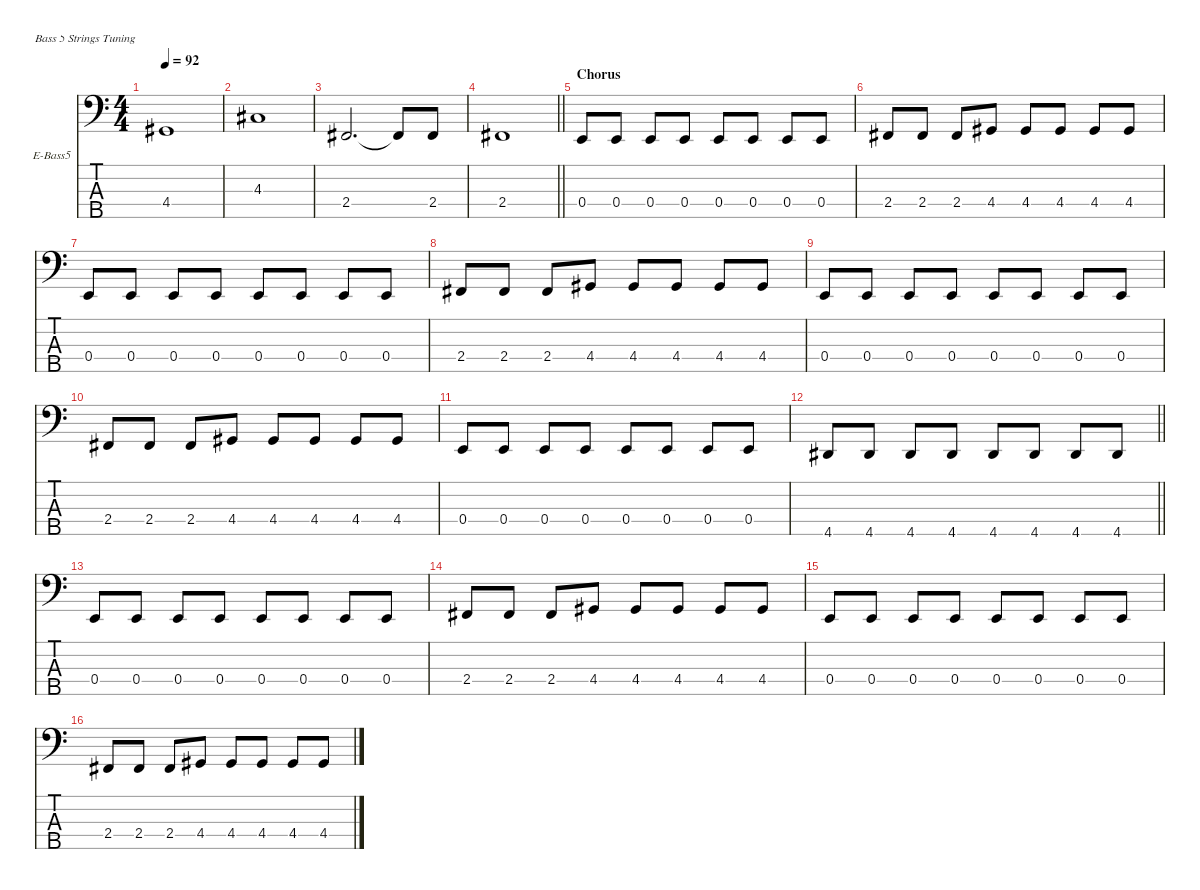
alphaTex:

\hideDynamics
\bracketExtendMode nobrackets
\firstSystemTrackNameOrientation horizontal
\otherSystemsTrackNameOrientation horizontal
\track ("Bass" "E-Bass5") {instrument electricbassfinger}
\staff {score tabs}
\tuning (G2 D2 A1 E1 B0)
\ts (4 4)
\tempo 92
\clef f4
\ks aminor
4.4{acc #}.1{dy f} |
4.3{acc #}.1 |
2.4{acc #}.2{d} 2.4{t acc #}.8 2.4{acc #}.8 |
\barLineRight lightlight
2.4{acc #}.1 |
\section ("" "Chorus")
0.4.8 0.4.8 0.4.8 0.4.8 0.4.8 0.4.8 0.4.8 0.4.8 |
2.4{acc #}.8 2.4{acc #}.8 2.4{acc #}.8 4.4{acc #}.8 4.4{acc #}.8 4.4{acc #}.8 4.4{acc #}.8 4.4{acc #}.8 |
0.4.8 0.4.8 0.4.8 0.4.8 0.4.8 0.4.8 0.4.8 0.4.8 |
2.4{acc #}.8 2.4{acc #}.8 2.4{acc #}.8 4.4{acc #}.8 4.4{acc #}.8 4.4{acc #}.8 4.4{acc #}.8 4.4{acc #}.8 |
0.4.8 0.4.8 0.4.8 0.4.8 0.4.8 0.4.8 0.4.8 0.4.8 |
2.4{acc #}.8 2.4{acc #}.8 2.4{acc #}.8 4.4{acc #}.8 4.4{acc #}.8 4.4{acc #}.8 4.4{acc #}.8 4.4{acc #}.8 |
0.4.8 0.4.8 0.4.8 0.4.8 0.4.8 0.4.8 0.4.8 0.4.8 |
\barLineRight lightlight
4.5{acc #}.8 4.5{acc #}.8 4.5{acc #}.8 4.5{acc #}.8 4.5{acc #}.8 4.5{acc #}.8 4.5{acc #}.8 4.5{acc #}.8 |
0.4.8 0.4.8 0.4.8 0.4.8 0.4.8 0.4.8 0.4.8 0.4.8 |
2.4{acc #}.8 2.4{acc #}.8 2.4{acc #}.8 4.4{acc #}.8 4.4{acc #}.8 4.4{acc #}.8 4.4{acc #}.8 4.4{acc #}.8 |
0.4.8 0.4.8 0.4.8 0.4.8 0.4.8 0.4.8 0.4.8 0.4.8 |
2.4{acc #}.8 2.4{acc #}.8 2.4{acc #}.8 4.4{acc #}.8 4.4{acc #}.8 4.4{acc #}.8 4.4{acc #}.8 4.4{acc #}.8
